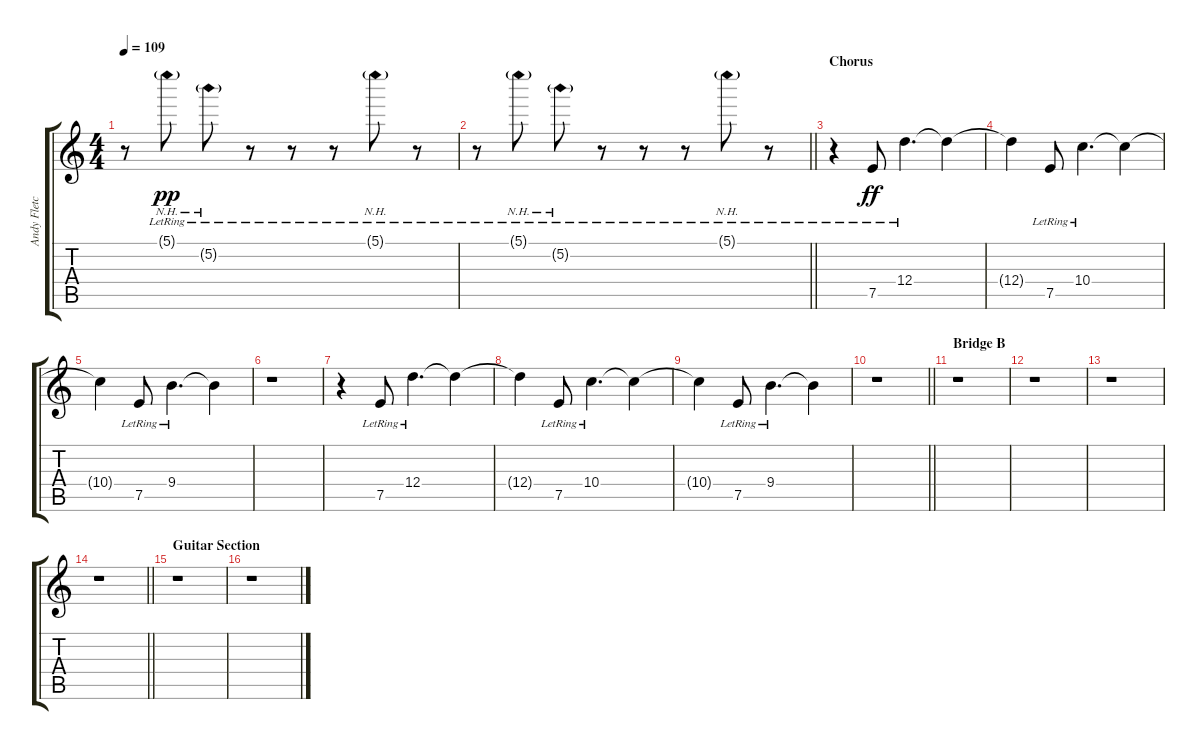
\track ("Andy Fletcher - Synth III" "Andy Fletc") {instrument acousticguitarsteel}
\staff {score tabs}
\tuning (E4 B3 G3 D3 A2 E2) {hide}
\ts (4 4)
\tempo 109
\clef g2
\ks c
r.8{dy pp} 5.1{nh g lr}.8 5.2{nh g lr}.8 r.8 r.8 r.8 5.1{nh g lr}.8 r.8 |
\barLineRight lightlight
r.8 5.1{nh g lr}.8 5.2{nh g lr}.8 r.8 r.8 r.8 5.1{nh g lr}.8 r.8 |
\section ("" "Chorus")
r.4{instrument acousticguitarsteel} 7.5{lr}.8{dy ff} 12.4{lr}.4{d} 12.4{t}.4 |
12.4{t}.4 7.5{lr}.8 10.4{lr}.4{d} 10.4{t}.4 |
10.4{t}.4 7.5{lr}.8 9.4{lr}.4{d} 9.4{t}.4 |
r.1 |
r.4 7.5{lr}.8 12.4{lr}.4{d} 12.4{t}.4 |
12.4{t}.4 7.5{lr}.8 10.4{lr}.4{d} 10.4{t}.4 |
10.4{t}.4 7.5{lr}.8 9.4{lr}.4{d} 9.4{t}.4 |
\barLineRight lightlight
r.1 |
\section ("" "Bridge B")
r.1 |
r.1 |
r.1 |
\barLineRight lightlight
r.1 |
\section ("" "Guitar Section")
r.1 |
r.1
